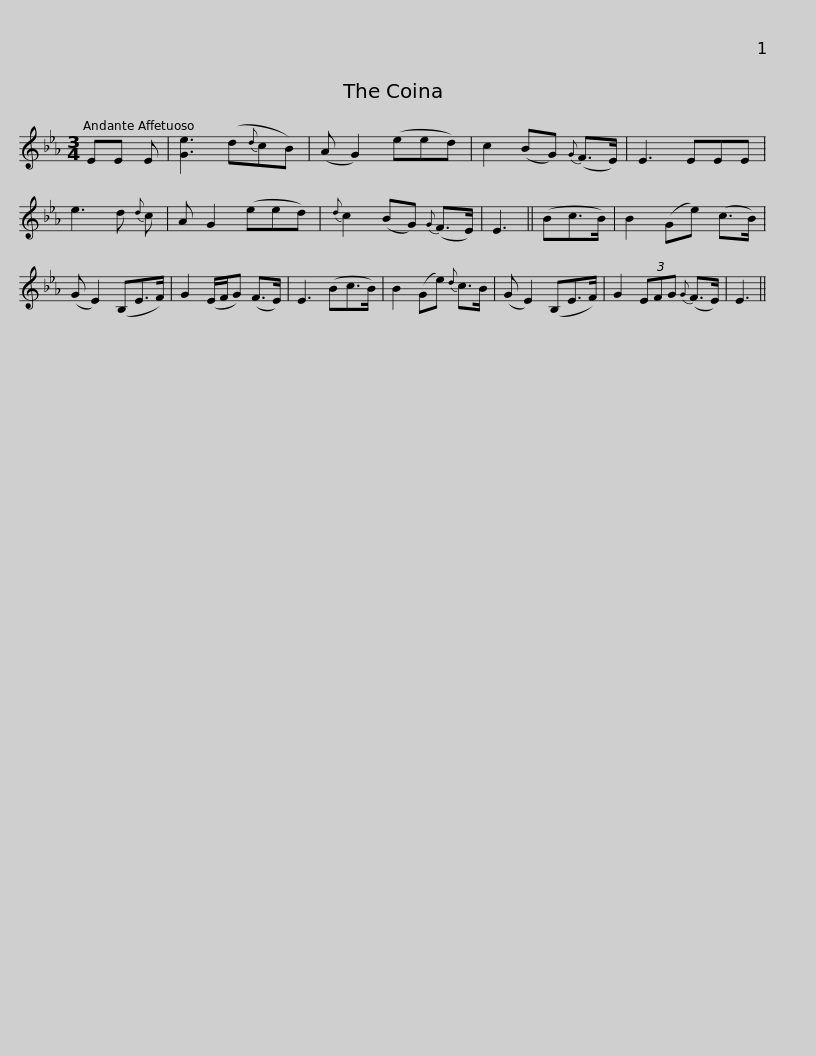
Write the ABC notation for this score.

X:1
L:1/8
M:3/4
I:linebreak $
K:Eb
V:1 treble
V:1
 EE E | [Ge]3 (d{d}cB) | (A G2) (eed) | c2 (BG){G} (F>E) | E3 EEE | %5
 e3 d{d} c | A G2 (eed) |{d} c2 (BG){G} (F>E) |$ E3 || (Bc>B) | %10
 B2 (Ge) (c>B) | (G E2) (B,E>F) | G2 (E/F/G) (F>E) | E3 (Bc>B) | B2 (Ge){d} c>B | %15
 (G E2) (B,E>F) |$ G2 (3EFG{G} (F>E) | E3 || %18
